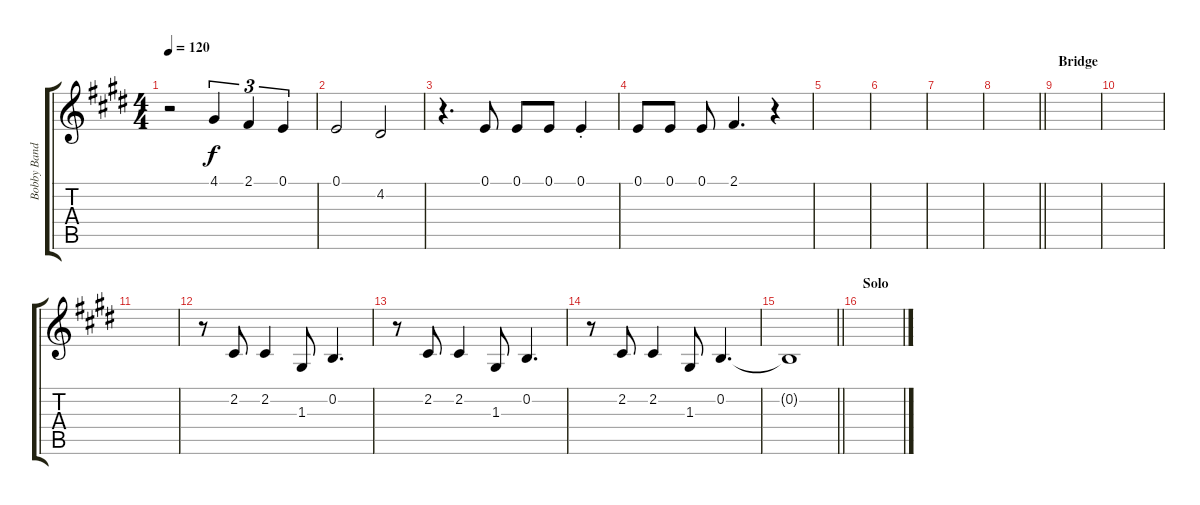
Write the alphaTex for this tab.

\track ("Bobby Bandiera (Backing Vocals)" "Bobby Band") {instrument frenchhorn}
\staff {score tabs}
\tuning (E4 B3 G3 D3 A2 E2) {hide}
\ts (4 4)
\tempo 120
\clef g2
\ks c#minor
r.2{dy f} 4.1.4{tu (3 2)} 2.1.4{tu (3 2)} 0.1.4{tu (3 2)} |
0.1.2 4.2.2 |
r.4{d} 0.1.8 0.1.8 0.1.8 0.1{st}.4 |
0.1.8 0.1.8 0.1.8 2.1.4{d} r.4 |
|
|
|
\barLineRight lightlight
|
\section ("" "Bridge")
|
|
|
r.8 2.2.8 2.2.4 1.3.8 0.2.4{d} |
r.8 2.2.8 2.2.4 1.3.8 0.2.4{d} |
r.8 2.2.8 2.2.4 1.3.8 0.2.4{d} |
\barLineRight lightlight
0.2{t}.1 |
\section ("" "Solo")
